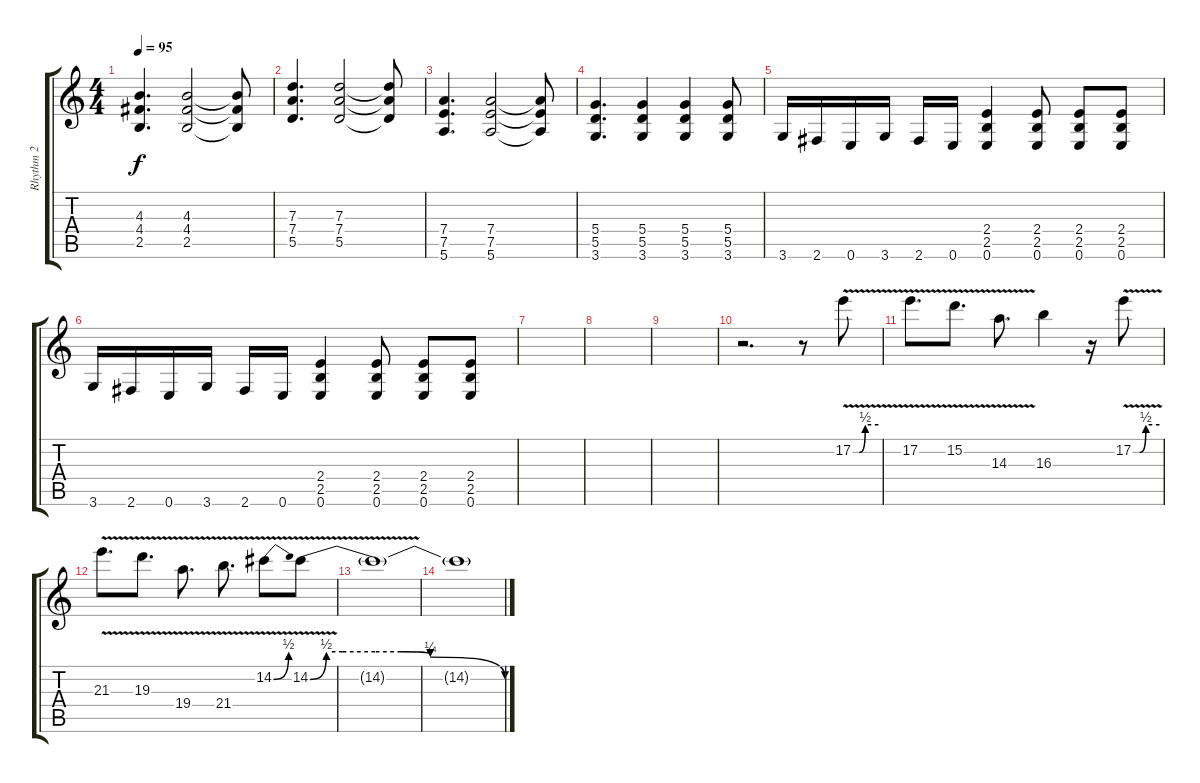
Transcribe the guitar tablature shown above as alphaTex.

\track ("Rhythm 2" "Rhythm 2") {instrument overdrivenguitar}
\staff {score tabs}
\tuning (E4 B3 G3 D3 A2 E2) {hide}
\ts (4 4)
\tempo 95
\clef g2
\ks c
(4.3 4.4 2.5).4{d dy f} (4.3 4.4 2.5).2 (4.3{t} 4.4{t} 2.5{t}).8 |
(7.3 7.4 5.5).4{d} (7.3 7.4 5.5).2 (7.3{t} 7.4{t} 5.5{t}).8 |
(7.4 7.5 5.6).4{d} (7.4 7.5 5.6).2 (7.4{t} 7.5{t} 5.6{t}).8 |
(5.4 5.5 3.6).4{d} (5.4 5.5 3.6).4 (5.4 5.5 3.6).4 (5.4 5.5 3.6).8 |
3.6.16 2.6.16 0.6.16 3.6.16 2.6.16 0.6.16 (2.4 2.5 0.6).4 (2.4 2.5 0.6).8 (2.4 2.5 0.6).8 (2.4 2.5 0.6).8 |
3.6.16 2.6.16 0.6.16 3.6.16 2.6.16 0.6.16 (2.4 2.5 0.6).4 (2.4 2.5 0.6).8 (2.4 2.5 0.6).8 (2.4 2.5 0.6).8 |
|
|
|
r.2{d} r.8 17.2{be (custom 0 0 15 0 29 2 60 2) v}.8 |
17.2{v}.8{d} 15.2{v}.8{d} 14.3{v}.8{d} 16.3.4 r.16 17.2{be (custom 0 0 15 0 29 2 60 2) v}.8 |
21.3{v}.8{d} 19.3{v}.8{d} 19.4{v}.8{d} 21.4{v}.8{d} 14.2{be (bend 0 0 60 2) v}.8 14.2{be (custom 0 0 5 2 10 2 20 2 28 2 37 1 60 0) v}.8 |
14.2{t}.1{volume 0} |
14.2{t}.1
